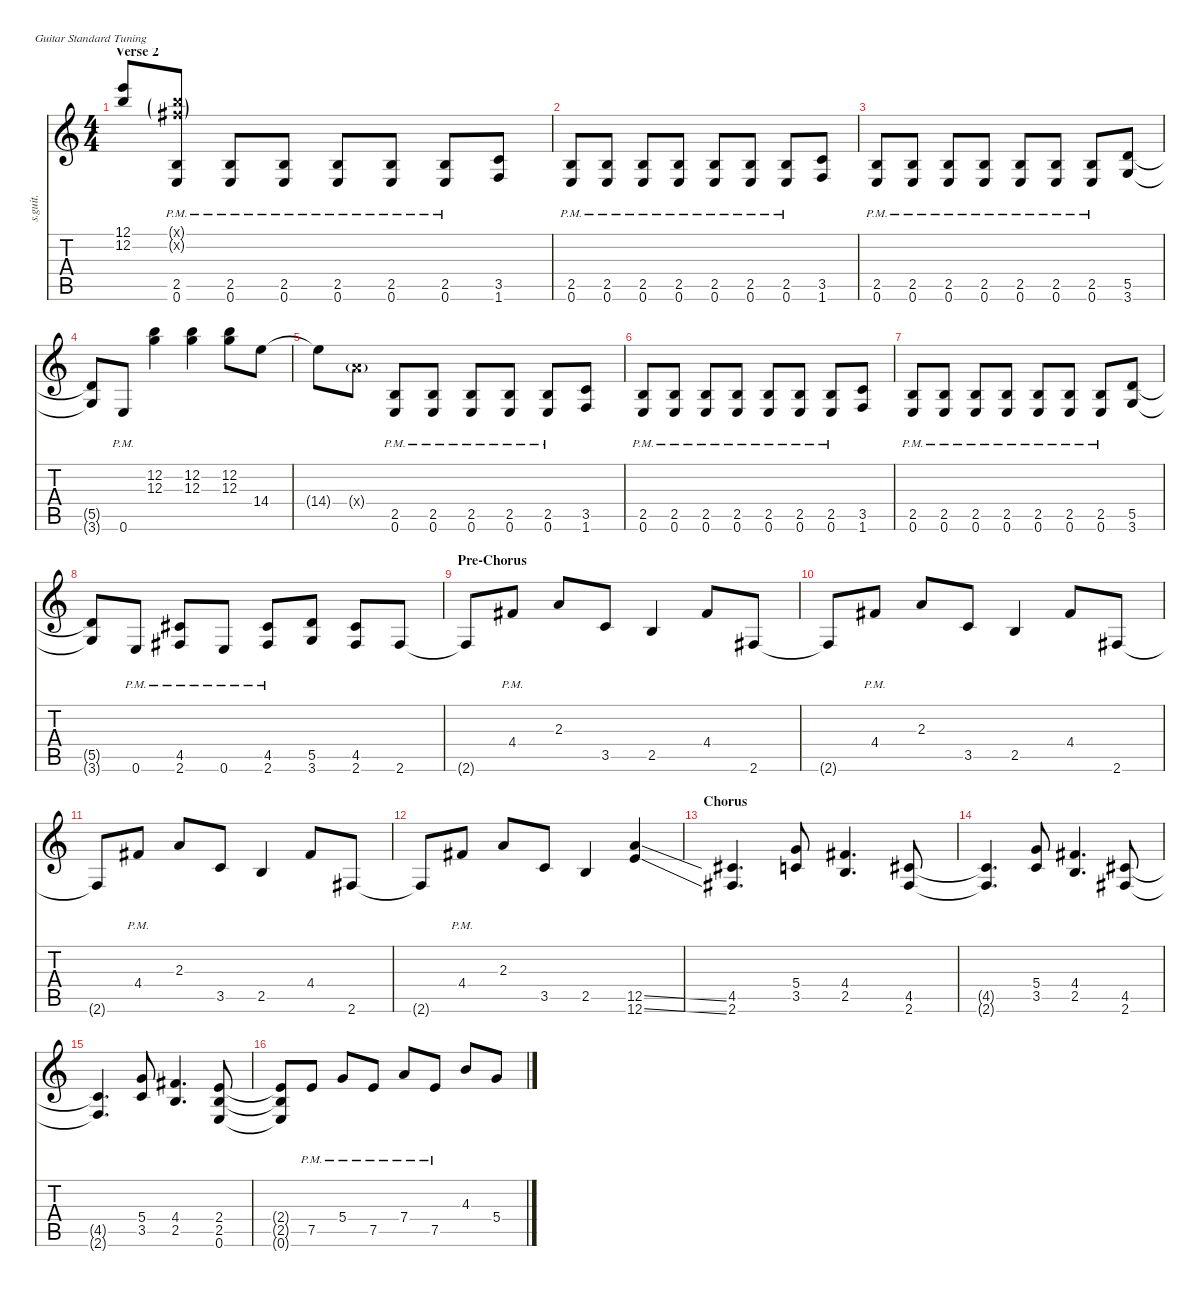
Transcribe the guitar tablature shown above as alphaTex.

\defaultSystemsLayout 4
\hideDynamics
\bracketExtendMode nobrackets
\track ("Kirk Hammett (Lead)" "s.guit.") {instrument distortionguitar}
\staff {score tabs}
\tuning (E4 B3 G3 D3 A2 E2)
\ts (4 4)
\section ("" "Verse 2")
\tempo (124 hide)
\clef g2
\ks c
(12.1{t} 12.2{t}).8{lyrics (0 "") lyrics (1 "") lyrics (2 "") lyrics (3 "") lyrics (4 "") dy f} (7.1{g pm x} 7.2{g pm x acc #} 2.5{pm} 0.6{pm}).8{lyrics (0 "") lyrics (1 "") lyrics (2 "") lyrics (3 "") lyrics (4 "")} (2.5{pm} 0.6{pm}).8{lyrics (0 "") lyrics (1 "") lyrics (2 "") lyrics (3 "") lyrics (4 "")} (2.5{pm} 0.6{pm}).8{lyrics (0 "") lyrics (1 "") lyrics (2 "") lyrics (3 "") lyrics (4 "")} (2.5{pm} 0.6{pm}).8{lyrics (0 "") lyrics (1 "") lyrics (2 "") lyrics (3 "") lyrics (4 "")} (2.5{pm} 0.6{pm}).8{lyrics (0 "") lyrics (1 "") lyrics (2 "") lyrics (3 "") lyrics (4 "")} (2.5{pm} 0.6{pm}).8{lyrics (0 "") lyrics (1 "") lyrics (2 "") lyrics (3 "") lyrics (4 "")} (3.5 1.6).8{lyrics (0 "") lyrics (1 "") lyrics (2 "") lyrics (3 "") lyrics (4 "")} |
(2.5{pm} 0.6{pm}).8{lyrics (0 "") lyrics (1 "") lyrics (2 "") lyrics (3 "") lyrics (4 "")} (2.5{pm} 0.6{pm}).8{lyrics (0 "") lyrics (1 "") lyrics (2 "") lyrics (3 "") lyrics (4 "")} (2.5{pm} 0.6{pm}).8{lyrics (0 "") lyrics (1 "") lyrics (2 "") lyrics (3 "") lyrics (4 "")} (2.5{pm} 0.6{pm}).8{lyrics (0 "") lyrics (1 "") lyrics (2 "") lyrics (3 "") lyrics (4 "")} (2.5{pm} 0.6{pm}).8{lyrics (0 "") lyrics (1 "") lyrics (2 "") lyrics (3 "") lyrics (4 "")} (2.5{pm} 0.6{pm}).8{lyrics (0 "") lyrics (1 "") lyrics (2 "") lyrics (3 "") lyrics (4 "")} (2.5{pm} 0.6{pm}).8{lyrics (0 "") lyrics (1 "") lyrics (2 "") lyrics (3 "") lyrics (4 "")} (3.5 1.6).8{lyrics (0 "") lyrics (1 "") lyrics (2 "") lyrics (3 "") lyrics (4 "")} |
(2.5{pm} 0.6{pm}).8{lyrics (0 "") lyrics (1 "") lyrics (2 "") lyrics (3 "") lyrics (4 "")} (2.5{pm} 0.6{pm}).8{lyrics (0 "") lyrics (1 "") lyrics (2 "") lyrics (3 "") lyrics (4 "")} (2.5{pm} 0.6{pm}).8{lyrics (0 "") lyrics (1 "") lyrics (2 "") lyrics (3 "") lyrics (4 "")} (2.5{pm} 0.6{pm}).8{lyrics (0 "") lyrics (1 "") lyrics (2 "") lyrics (3 "") lyrics (4 "")} (2.5{pm} 0.6{pm}).8{lyrics (0 "") lyrics (1 "") lyrics (2 "") lyrics (3 "") lyrics (4 "")} (2.5{pm} 0.6{pm}).8{lyrics (0 "") lyrics (1 "") lyrics (2 "") lyrics (3 "") lyrics (4 "")} (2.5{pm} 0.6{pm}).8{lyrics (0 "") lyrics (1 "") lyrics (2 "") lyrics (3 "") lyrics (4 "")} (5.5 3.6).8{lyrics (0 "") lyrics (1 "") lyrics (2 "") lyrics (3 "") lyrics (4 "")} |
(5.5{t} 3.6{t}).8{lyrics (0 "") lyrics (1 "") lyrics (2 "") lyrics (3 "") lyrics (4 "")} 0.6{pm}.8{lyrics (0 "") lyrics (1 "") lyrics (2 "") lyrics (3 "") lyrics (4 "")} (12.2 12.3).4{lyrics (0 "") lyrics (1 "") lyrics (2 "") lyrics (3 "") lyrics (4 "") dy ff} (12.2 12.3).4{lyrics (0 "") lyrics (1 "") lyrics (2 "") lyrics (3 "") lyrics (4 "")} (12.2 12.3).8{lyrics (0 "") lyrics (1 "") lyrics (2 "") lyrics (3 "") lyrics (4 "")} 14.4.8{lyrics (0 "") lyrics (1 "") lyrics (2 "") lyrics (3 "") lyrics (4 "")} |
14.4{t}.8{lyrics (0 "") lyrics (1 "") lyrics (2 "") lyrics (3 "") lyrics (4 "")} 7.4{g x}.8{lyrics (0 "") lyrics (1 "") lyrics (2 "") lyrics (3 "") lyrics (4 "") dy pp} (2.5{pm} 0.6{pm}).8{lyrics (0 "") lyrics (1 "") lyrics (2 "") lyrics (3 "") lyrics (4 "") dy f} (2.5{pm} 0.6{pm}).8{lyrics (0 "") lyrics (1 "") lyrics (2 "") lyrics (3 "") lyrics (4 "")} (2.5{pm} 0.6{pm}).8{lyrics (0 "") lyrics (1 "") lyrics (2 "") lyrics (3 "") lyrics (4 "")} (2.5{pm} 0.6{pm}).8{lyrics (0 "") lyrics (1 "") lyrics (2 "") lyrics (3 "") lyrics (4 "")} (2.5{pm} 0.6{pm}).8{lyrics (0 "") lyrics (1 "") lyrics (2 "") lyrics (3 "") lyrics (4 "")} (3.5 1.6).8{lyrics (0 "") lyrics (1 "") lyrics (2 "") lyrics (3 "") lyrics (4 "")} |
(2.5{pm} 0.6{pm}).8{lyrics (0 "") lyrics (1 "") lyrics (2 "") lyrics (3 "") lyrics (4 "")} (2.5{pm} 0.6{pm}).8{lyrics (0 "") lyrics (1 "") lyrics (2 "") lyrics (3 "") lyrics (4 "")} (2.5{pm} 0.6{pm}).8{lyrics (0 "") lyrics (1 "") lyrics (2 "") lyrics (3 "") lyrics (4 "")} (2.5{pm} 0.6{pm}).8{lyrics (0 "") lyrics (1 "") lyrics (2 "") lyrics (3 "") lyrics (4 "")} (2.5{pm} 0.6{pm}).8{lyrics (0 "") lyrics (1 "") lyrics (2 "") lyrics (3 "") lyrics (4 "")} (2.5{pm} 0.6{pm}).8{lyrics (0 "") lyrics (1 "") lyrics (2 "") lyrics (3 "") lyrics (4 "")} (2.5{pm} 0.6{pm}).8{lyrics (0 "") lyrics (1 "") lyrics (2 "") lyrics (3 "") lyrics (4 "")} (3.5 1.6).8{lyrics (0 "") lyrics (1 "") lyrics (2 "") lyrics (3 "") lyrics (4 "")} |
(2.5{pm} 0.6{pm}).8{lyrics (0 "") lyrics (1 "") lyrics (2 "") lyrics (3 "") lyrics (4 "")} (2.5{pm} 0.6{pm}).8{lyrics (0 "") lyrics (1 "") lyrics (2 "") lyrics (3 "") lyrics (4 "")} (2.5{pm} 0.6{pm}).8{lyrics (0 "") lyrics (1 "") lyrics (2 "") lyrics (3 "") lyrics (4 "")} (2.5{pm} 0.6{pm}).8{lyrics (0 "") lyrics (1 "") lyrics (2 "") lyrics (3 "") lyrics (4 "")} (2.5{pm} 0.6{pm}).8{lyrics (0 "") lyrics (1 "") lyrics (2 "") lyrics (3 "") lyrics (4 "")} (2.5{pm} 0.6{pm}).8{lyrics (0 "") lyrics (1 "") lyrics (2 "") lyrics (3 "") lyrics (4 "")} (2.5{pm} 0.6{pm}).8{lyrics (0 "") lyrics (1 "") lyrics (2 "") lyrics (3 "") lyrics (4 "")} (5.5 3.6).8{lyrics (0 "") lyrics (1 "") lyrics (2 "") lyrics (3 "") lyrics (4 "")} |
(5.5{t} 3.6{t}).8{lyrics (0 "") lyrics (1 "") lyrics (2 "") lyrics (3 "") lyrics (4 "")} 0.6{pm}.8{lyrics (0 "") lyrics (1 "") lyrics (2 "") lyrics (3 "") lyrics (4 "")} (4.5{pm acc #} 2.6{pm acc #}).8{lyrics (0 "") lyrics (1 "") lyrics (2 "") lyrics (3 "") lyrics (4 "")} 0.6{pm}.8{lyrics (0 "") lyrics (1 "") lyrics (2 "") lyrics (3 "") lyrics (4 "")} (4.5{pm acc #} 2.6{pm acc #}).8{lyrics (0 "") lyrics (1 "") lyrics (2 "") lyrics (3 "") lyrics (4 "")} (5.5 3.6).8{lyrics (0 "") lyrics (1 "") lyrics (2 "") lyrics (3 "") lyrics (4 "")} (4.5{acc #} 2.6{acc #}).8{lyrics (0 "") lyrics (1 "") lyrics (2 "") lyrics (3 "") lyrics (4 "")} 2.6{acc #}.8{lyrics (0 "") lyrics (1 "") lyrics (2 "") lyrics (3 "") lyrics (4 "")} |
\section ("" "Pre-Chorus")
2.6{t acc #}.8{lyrics (0 "") lyrics (1 "") lyrics (2 "") lyrics (3 "") lyrics (4 "")} 4.4{pm acc #}.8{lyrics (0 "") lyrics (1 "") lyrics (2 "") lyrics (3 "") lyrics (4 "")} 2.3.8{lyrics (0 "") lyrics (1 "") lyrics (2 "") lyrics (3 "") lyrics (4 "")} 3.5.8{lyrics (0 "") lyrics (1 "") lyrics (2 "") lyrics (3 "") lyrics (4 "")} 2.5.4{lyrics (0 "") lyrics (1 "") lyrics (2 "") lyrics (3 "") lyrics (4 "")} 4.4{acc #}.8{lyrics (0 "") lyrics (1 "") lyrics (2 "") lyrics (3 "") lyrics (4 "")} 2.6{acc #}.8{lyrics (0 "") lyrics (1 "") lyrics (2 "") lyrics (3 "") lyrics (4 "")} |
2.6{t acc #}.8{lyrics (0 "") lyrics (1 "") lyrics (2 "") lyrics (3 "") lyrics (4 "")} 4.4{pm acc #}.8{lyrics (0 "") lyrics (1 "") lyrics (2 "") lyrics (3 "") lyrics (4 "")} 2.3.8{lyrics (0 "") lyrics (1 "") lyrics (2 "") lyrics (3 "") lyrics (4 "")} 3.5.8{lyrics (0 "") lyrics (1 "") lyrics (2 "") lyrics (3 "") lyrics (4 "")} 2.5.4{lyrics (0 "") lyrics (1 "") lyrics (2 "") lyrics (3 "") lyrics (4 "")} 4.4{acc #}.8{lyrics (0 "") lyrics (1 "") lyrics (2 "") lyrics (3 "") lyrics (4 "")} 2.6{acc #}.8{lyrics (0 "") lyrics (1 "") lyrics (2 "") lyrics (3 "") lyrics (4 "")} |
2.6{t acc #}.8{lyrics (0 "") lyrics (1 "") lyrics (2 "") lyrics (3 "") lyrics (4 "")} 4.4{pm acc #}.8{lyrics (0 "") lyrics (1 "") lyrics (2 "") lyrics (3 "") lyrics (4 "")} 2.3.8{lyrics (0 "") lyrics (1 "") lyrics (2 "") lyrics (3 "") lyrics (4 "")} 3.5.8{lyrics (0 "") lyrics (1 "") lyrics (2 "") lyrics (3 "") lyrics (4 "")} 2.5.4{lyrics (0 "") lyrics (1 "") lyrics (2 "") lyrics (3 "") lyrics (4 "")} 4.4{acc #}.8{lyrics (0 "") lyrics (1 "") lyrics (2 "") lyrics (3 "") lyrics (4 "")} 2.6{acc #}.8{lyrics (0 "") lyrics (1 "") lyrics (2 "") lyrics (3 "") lyrics (4 "")} |
2.6{t acc #}.8{lyrics (0 "") lyrics (1 "") lyrics (2 "") lyrics (3 "") lyrics (4 "")} 4.4{pm acc #}.8{lyrics (0 "") lyrics (1 "") lyrics (2 "") lyrics (3 "") lyrics (4 "")} 2.3.8{lyrics (0 "") lyrics (1 "") lyrics (2 "") lyrics (3 "") lyrics (4 "")} 3.5.8{lyrics (0 "") lyrics (1 "") lyrics (2 "") lyrics (3 "") lyrics (4 "")} 2.5.4{lyrics (0 "") lyrics (1 "") lyrics (2 "") lyrics (3 "") lyrics (4 "")} (12.5{ss} 12.6{ss}).4{lyrics (0 "") lyrics (1 "") lyrics (2 "") lyrics (3 "") lyrics (4 "")} |
\section ("" "Chorus")
(4.5{acc #} 2.6{acc #}).4{d lyrics (0 "") lyrics (1 "") lyrics (2 "") lyrics (3 "") lyrics (4 "")} (5.4 3.5).8{lyrics (0 "") lyrics (1 "") lyrics (2 "") lyrics (3 "") lyrics (4 "")} (4.4{acc #} 2.5).4{d lyrics (0 "") lyrics (1 "") lyrics (2 "") lyrics (3 "") lyrics (4 "")} (4.5{acc #} 2.6{acc #}).8{lyrics (0 "") lyrics (1 "") lyrics (2 "") lyrics (3 "") lyrics (4 "")} |
(4.5{t acc #} 2.6{t acc #}).4{d lyrics (0 "") lyrics (1 "") lyrics (2 "") lyrics (3 "") lyrics (4 "")} (5.4 3.5).8{lyrics (0 "") lyrics (1 "") lyrics (2 "") lyrics (3 "") lyrics (4 "")} (4.4{acc #} 2.5).4{d lyrics (0 "") lyrics (1 "") lyrics (2 "") lyrics (3 "") lyrics (4 "")} (4.5{acc #} 2.6{acc #}).8{lyrics (0 "") lyrics (1 "") lyrics (2 "") lyrics (3 "") lyrics (4 "")} |
(4.5{t acc #} 2.6{t acc #}).4{d lyrics (0 "") lyrics (1 "") lyrics (2 "") lyrics (3 "") lyrics (4 "")} (5.4 3.5).8{lyrics (0 "") lyrics (1 "") lyrics (2 "") lyrics (3 "") lyrics (4 "")} (4.4{acc #} 2.5).4{d lyrics (0 "") lyrics (1 "") lyrics (2 "") lyrics (3 "") lyrics (4 "")} (2.4 2.5 0.6).8{lyrics (0 "") lyrics (1 "") lyrics (2 "") lyrics (3 "") lyrics (4 "")} |
(2.4{t} 2.5{t} 0.6{t}).8{lyrics (0 "") lyrics (1 "") lyrics (2 "") lyrics (3 "") lyrics (4 "")} 7.5{pm}.8{lyrics (0 "") lyrics (1 "") lyrics (2 "") lyrics (3 "") lyrics (4 "")} 5.4{pm}.8{lyrics (0 "") lyrics (1 "") lyrics (2 "") lyrics (3 "") lyrics (4 "")} 7.5{pm}.8{lyrics (0 "") lyrics (1 "") lyrics (2 "") lyrics (3 "") lyrics (4 "")} 7.4{pm}.8{lyrics (0 "") lyrics (1 "") lyrics (2 "") lyrics (3 "") lyrics (4 "")} 7.5{pm}.8{lyrics (0 "") lyrics (1 "") lyrics (2 "") lyrics (3 "") lyrics (4 "")} 4.3.8{lyrics (0 "") lyrics (1 "") lyrics (2 "") lyrics (3 "") lyrics (4 "")} 5.4.8{lyrics (0 "") lyrics (1 "") lyrics (2 "") lyrics (3 "") lyrics (4 "")}
